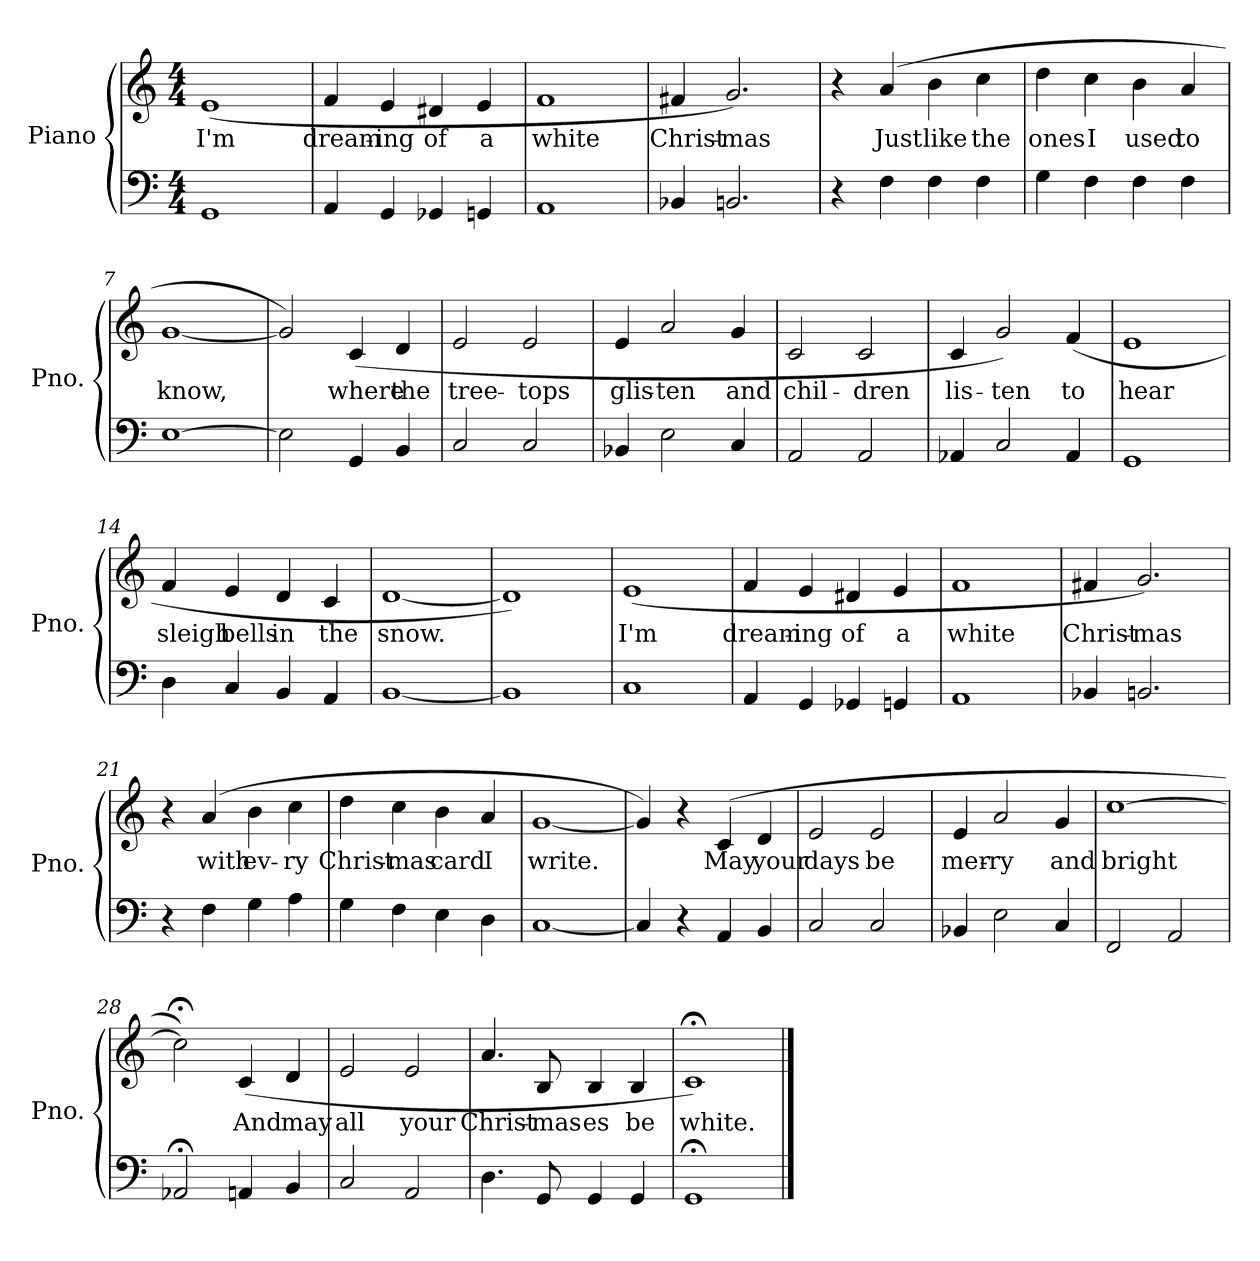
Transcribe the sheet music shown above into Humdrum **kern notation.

**kern	**kern	**text
*part1	*part1	*part1
*staff2	*staff1	*staff1
*I"Piano	*	*
*I'Pno.	*	*
*clefF4	*clefG2	*
*k[]	*k[]	*
*M4/4	*M4/4	*
*MM120	*MM120	*
=1	=1	=1
!	!	!LO:LY:b
1GG	(>1e	I'm
=2	=2	=2
!	!	!LO:LY:b
4AA/	4f/	dream-
!	!	!LO:LY:b
4GG/	4e/	-ing
!	!	!LO:LY:b
4GG-X/	4d#X/	of
!	!	!LO:LY:b
4GGn/	4e/	a
=3	=3	=3
!	!	!LO:LY:b
1AA	1f	white
=4	=4	=4
!	!	!LO:LY:b
4BB-X/	4f#X/	Christ-
!	!	!LO:LY:b
2.BBn/	2.g/)	-mas
=5	=5	=5
4r	4r	.
!	!	!LO:LY:b
4F\	(>4a/	Just
!	!	!LO:LY:b
4F\	4b\	like
!	!	!LO:LY:b
4F\	4cc\	the
=6	=6	=6
!	!	!LO:LY:b
4G\	4dd\	ones
!	!	!LO:LY:b
4F\	4cc\	I
!	!	!LO:LY:b
4F\	4b\	used
!	!	!LO:LY:b
4F\	4a/	to
=7	=7	=7
!	!	!LO:LY:b
[1E	[1g	know,
=8	=8	=8
2E\]	2g/])	.
!	!	!LO:LY:b
4GG/	(>4c/	where
!	!	!LO:LY:b
4BB/	4d/	the
=9	=9	=9
!	!	!LO:LY:b
2C/	2e/	tree-
!	!	!LO:LY:b
2C/	2e/	-tops
=10	=10	=10
!	!	!LO:LY:b
4BB-X/	4e/	glis-
!	!	!LO:LY:b
2E\	2a/	-ten
!	!	!LO:LY:b
4C/	4g/	and
=11	=11	=11
!	!	!LO:LY:b
2AA/	2c/	chil-
!	!	!LO:LY:b
2AA/	2c/	-dren
=12	=12	=12
!	!	!LO:LY:b
4AA-X/	4c/	lis-
!	!	!LO:LY:b
2C/	2g/)	-ten
!	!	!LO:LY:b
4AA-/	(>4f/	to
=13	=13	=13
!	!	!LO:LY:b
1GG	1e	hear
=14	=14	=14
!	!	!LO:LY:b
4D\	4f/	sleigh
!	!	!LO:LY:b
4C/	4e/	bells
!	!	!LO:LY:b
4BB/	4d/	in
!	!	!LO:LY:b
4AA/	4c/	the
=15	=15	=15
!	!	!LO:LY:b
[1BB	[1d	snow.
=16	=16	=16
1BB]	1d])	.
=17	=17	=17
!	!	!LO:LY:b
1C	(>1e	I'm
=18	=18	=18
!	!	!LO:LY:b
4AA/	4f/	dream-
!	!	!LO:LY:b
4GG/	4e/	-ing
!	!	!LO:LY:b
4GG-X/	4d#X/	of
!	!	!LO:LY:b
4GGn/	4e/	a
=19	=19	=19
!	!	!LO:LY:b
1AA	1f	white
=20	=20	=20
!	!	!LO:LY:b
4BB-X/	4f#X/	Christ-
!	!	!LO:LY:b
2.BBn/	2.g/)	-mas
=21	=21	=21
4r	4r	.
!	!	!LO:LY:b
4F\	(>4a/	with
!	!	!LO:LY:b
4G\	4b\	ev-
!	!	!LO:LY:b
4A\	4cc\	-ry
=22	=22	=22
!	!	!LO:LY:b
4G\	4dd\	Christ-
!	!	!LO:LY:b
4F\	4cc\	-mas
!	!	!LO:LY:b
4E\	4b\	card
!	!	!LO:LY:b
4D\	4a/	I
=23	=23	=23
!	!	!LO:LY:b
[1C	[1g	write.
=24	=24	=24
4C/]	4g/])	.
4r	4r	.
!	!	!LO:LY:b
4AA/	(>4c/	May
!	!	!LO:LY:b
4BB/	4d/	your
=25	=25	=25
!	!	!LO:LY:b
2C/	2e/	days
!	!	!LO:LY:b
2C/	2e/	be
=26	=26	=26
!	!	!LO:LY:b
4BB-X/	4e/	mer-
!	!	!LO:LY:b
2E\	2a/	-ry
!	!	!LO:LY:b
4C/	4g/	and
=27	=27	=27
!	!	!LO:LY:b
2FF/	[1cc	bright
2AA/	.	.
=28	=28	=28
2AA-X;</	2cc;<\])	.
!	!	!LO:LY:b
4AAn/	(>4c/	And
!	!	!LO:LY:b
4BB/	4d/	may
=29	=29	=29
!	!	!LO:LY:b
2C/	2e/	all
!	!	!LO:LY:b
2AA/	2e/	your
=30	=30	=30
!	!	!LO:LY:b
4.D\	4.a/	Christ-
!	!	!LO:LY:b
8GG/	8B/	-mas-
!	!	!LO:LY:b
4GG/	4B/	-es
!	!	!LO:LY:b
4GG/	4B/	be
=31	=31	=31
!	!	!LO:LY:b
1GG;<	1c;<)	white.
==	==	==
*-	*-	*-
